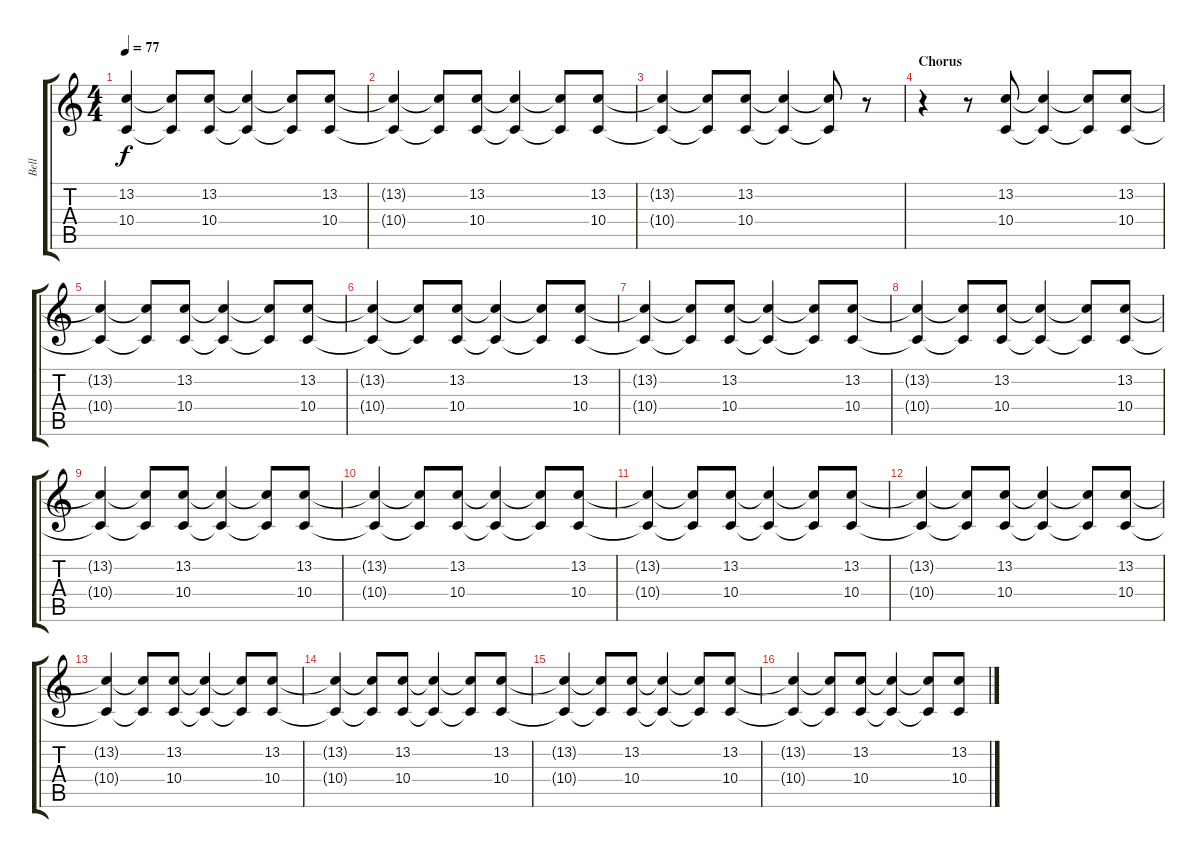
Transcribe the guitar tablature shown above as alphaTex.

\track ("Bell" "Bell") {instrument tubularbells}
\staff {score tabs}
\tuning (E4 B3 G3 D3 A2 E2) {hide}
\ts (4 4)
\tempo 77
\clef g2
\ks c
(13.2{t} 10.4{t}).4{dy f} (13.2{t} 10.4{t}).8 (13.2 10.4).8 (13.2{t} 10.4{t}).4 (13.2{t} 10.4{t}).8 (13.2 10.4).8 |
(13.2{t} 10.4{t}).4 (13.2{t} 10.4{t}).8 (13.2 10.4).8 (13.2{t} 10.4{t}).4 (13.2{t} 10.4{t}).8 (13.2 10.4).8 |
(13.2{t} 10.4{t}).4 (13.2{t} 10.4{t}).8 (13.2 10.4).8 (13.2{t} 10.4{t}).4 (13.2{t} 10.4{t}).8 r.8 |
\section ("" "Chorus")
r.4 r.8 (13.2 10.4).8 (13.2{t} 10.4{t}).4 (13.2{t} 10.4{t}).8 (13.2 10.4).8 |
(13.2{t} 10.4{t}).4 (13.2{t} 10.4{t}).8 (13.2 10.4).8 (13.2{t} 10.4{t}).4 (13.2{t} 10.4{t}).8 (13.2 10.4).8 |
(13.2{t} 10.4{t}).4 (13.2{t} 10.4{t}).8 (13.2 10.4).8 (13.2{t} 10.4{t}).4 (13.2{t} 10.4{t}).8 (13.2 10.4).8 |
(13.2{t} 10.4{t}).4 (13.2{t} 10.4{t}).8 (13.2 10.4).8 (13.2{t} 10.4{t}).4 (13.2{t} 10.4{t}).8 (13.2 10.4).8 |
(13.2{t} 10.4{t}).4 (13.2{t} 10.4{t}).8 (13.2 10.4).8 (13.2{t} 10.4{t}).4 (13.2{t} 10.4{t}).8 (13.2 10.4).8 |
(13.2{t} 10.4{t}).4 (13.2{t} 10.4{t}).8 (13.2 10.4).8 (13.2{t} 10.4{t}).4 (13.2{t} 10.4{t}).8 (13.2 10.4).8 |
(13.2{t} 10.4{t}).4 (13.2{t} 10.4{t}).8 (13.2 10.4).8 (13.2{t} 10.4{t}).4 (13.2{t} 10.4{t}).8 (13.2 10.4).8 |
(13.2{t} 10.4{t}).4 (13.2{t} 10.4{t}).8 (13.2 10.4).8 (13.2{t} 10.4{t}).4 (13.2{t} 10.4{t}).8 (13.2 10.4).8 |
(13.2{t} 10.4{t}).4 (13.2{t} 10.4{t}).8 (13.2 10.4).8 (13.2{t} 10.4{t}).4 (13.2{t} 10.4{t}).8 (13.2 10.4).8 |
(13.2{t} 10.4{t}).4 (13.2{t} 10.4{t}).8 (13.2 10.4).8 (13.2{t} 10.4{t}).4 (13.2{t} 10.4{t}).8 (13.2 10.4).8 |
(13.2{t} 10.4{t}).4 (13.2{t} 10.4{t}).8 (13.2 10.4).8 (13.2{t} 10.4{t}).4 (13.2{t} 10.4{t}).8 (13.2 10.4).8 |
(13.2{t} 10.4{t}).4 (13.2{t} 10.4{t}).8 (13.2 10.4).8 (13.2{t} 10.4{t}).4 (13.2{t} 10.4{t}).8 (13.2 10.4).8 |
(13.2{t} 10.4{t}).4 (13.2{t} 10.4{t}).8 (13.2 10.4).8 (13.2{t} 10.4{t}).4 (13.2{t} 10.4{t}).8 (13.2 10.4).8
